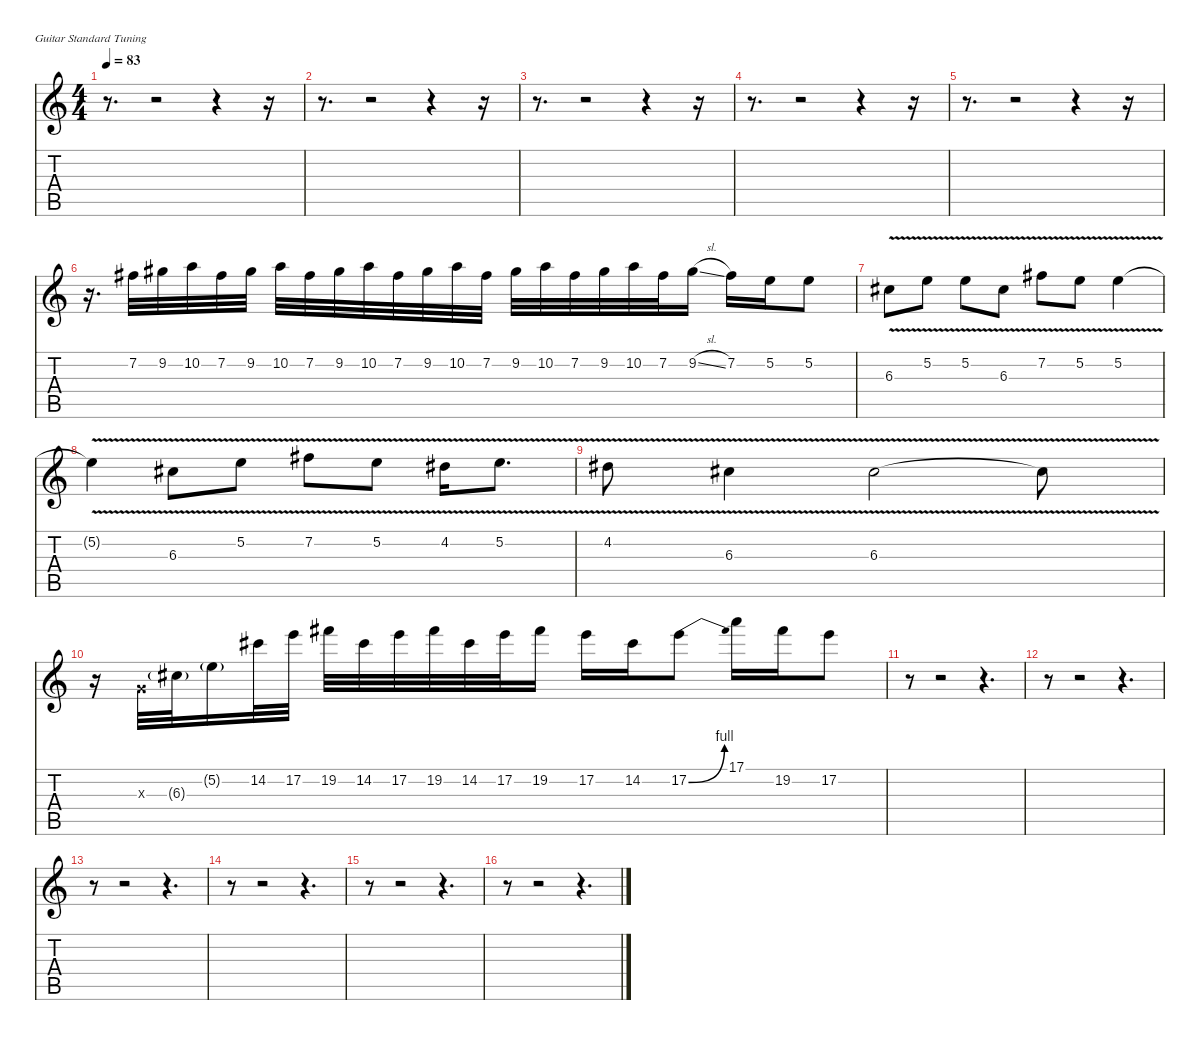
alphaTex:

\defaultSystemsLayout 4
\hideDynamics
\bracketExtendMode nobrackets
\singleTrackTrackNamePolicy hidden
\multiTrackTrackNamePolicy hidden
\firstSystemTrackNameMode fullname
\firstSystemTrackNameOrientation horizontal
\otherSystemsTrackNameOrientation horizontal
\track ("Guitare Solo" "od.guit.") {solo instrument overdrivenguitar}
\staff {score tabs}
\tuning (E4 B3 G3 D3 A2 E2)
\ts (4 4)
\tempo 83
\clef g2
\ks c
r.8{d dy f beam Down} r.2{beam Down} r.4{beam Down} r.16{beam Down} |
r.8{d beam Down} r.2{beam Down} r.4{beam Down} r.16{beam Down} |
r.8{d beam Down} r.2{beam Down} r.4{beam Down} r.16{beam Down} |
r.8{d beam Down} r.2{beam Down} r.4{beam Down} r.16{beam Down} |
r.8{d beam Down} r.2{beam Down} r.4{beam Down} r.16{beam Down} |
r.16{d beam Down} 7.2{acc #}.32{beam Down} 9.2{acc #}.32{beam Down} 10.2.32{dy p beam Down} 7.2{acc #}.32{dy f beam Down} 9.2{acc #}.32{beam Down} 10.2.32{dy p beam Down} 7.2{acc #}.32{dy f beam Down} 9.2{acc #}.32{beam Down} 10.2.32{dy p beam Down} 7.2{acc #}.32{dy f beam Down} 9.2{acc #}.32{beam Down} 10.2.32{dy p beam Down} 7.2{acc #}.32{dy f beam Down} 9.2{acc #}.32{beam Down} 10.2.32{dy p beam Down} 7.2{acc #}.32{dy f beam Down} 9.2{acc #}.32{beam Down} 10.2.32{dy p beam Down} 7.2{acc #}.32{dy f beam Down} 9.2{sl acc #}.16{beam Down} 7.2{acc #}.16{beam Down} 5.2.16{beam Down} 5.2.8{beam Down} |
6.3{v acc #}.8{beam Down} 5.2{v}.8{beam Down} 5.2{v}.8{beam Down} 6.3{v acc #}.8{beam Down} 7.2{v acc #}.8{beam Down} 5.2{v}.8{beam Down} 5.2{v}.4{beam Down} |
5.2{v t}.4{beam Down} 6.3{v acc #}.8{beam Down} 5.2{v}.8{beam Down} 7.2{v acc #}.8{beam Down} 5.2{v}.8{beam Down} 4.2{v acc #}.16{beam Down} 5.2{v}.8{d beam Down} |
4.2{v acc #}.8{beam Down} 6.3{v acc #}.4{beam Down} 6.3{v acc #}.2{beam Down} 6.3{v t acc #}.8{beam Down} |
r.16{beam Down} 0.3{x}.32{beam Down} 6.3{g acc #}.32{beam Down} 5.2{g}.16{beam Down} 14.2{acc #}.32{beam Down} 17.2.32{beam Down} 19.2{acc #}.32{beam Down} 14.2{acc #}.32{beam Down} 17.2.32{beam Down} 19.2{acc #}.32{beam Down} 14.2{acc #}.32{beam Down} 17.2.32{beam Down} 19.2{acc #}.16{beam Down} 17.2.16{beam Down} 14.2{acc #}.16{beam Down} 17.2{be (bend 0 0 30 4)}.8{beam Down} 17.1.16{beam Down} 19.2{acc #}.16{beam Down} 17.2.8{beam Down} |
r.8{beam Down} r.2{beam Down} r.4{d beam Down} |
r.8{beam Down} r.2{beam Down} r.4{d beam Down} |
r.8{beam Down} r.2{beam Down} r.4{d beam Down} |
r.8{beam Down} r.2{beam Down} r.4{d beam Down} |
r.8{beam Down} r.2{beam Down} r.4{d beam Down} |
r.8{beam Down} r.2{beam Down} r.4{d beam Down}
